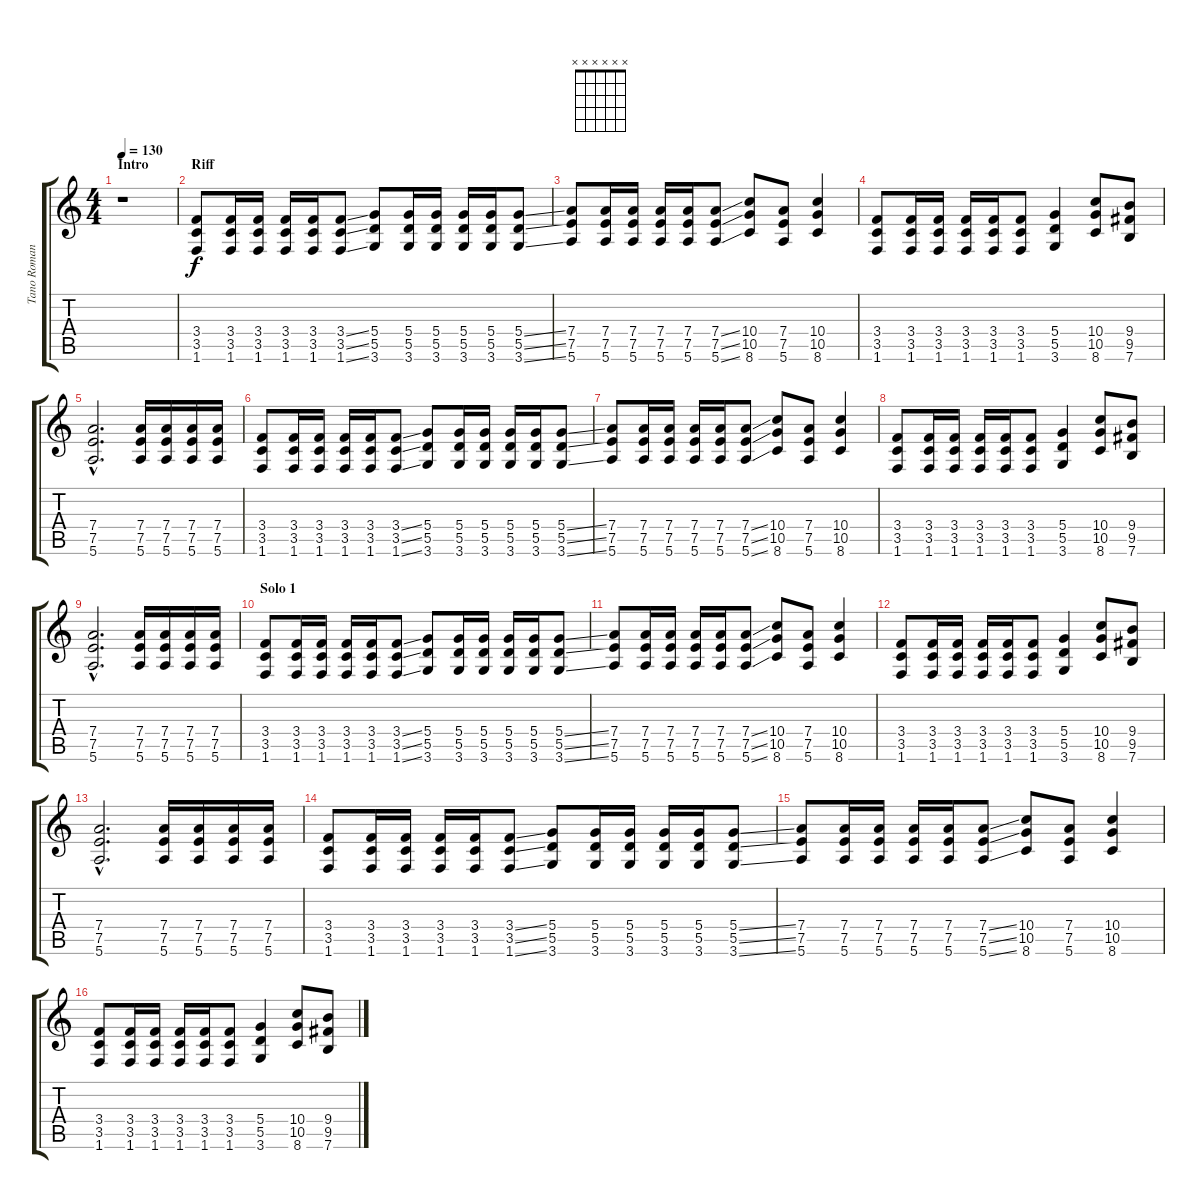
\track ("Tano Romano (base)" "Tano Roman") {instrument overdrivenguitar}
\staff {score tabs}
\tuning (E4 B3 G3 D3 A2 E2) {hide}
\chord ("" x x x x x x) {firstfret 0}
\ts (4 4)
\section ("" "Intro")
\tempo 130
\clef g2
\ks c
r.1{ch "" dy f instrument overdrivenguitar} |
\section ("" "Riff")
(3.4 3.5 1.6).8 (3.4 3.5 1.6).16 (3.4 3.5 1.6).16 (3.4 3.5 1.6).16 (3.4 3.5 1.6).16 (3.4{ss} 3.5{ss} 1.6{ss}).8 (5.4 5.5 3.6).8 (5.4 5.5 3.6).16 (5.4 5.5 3.6).16 (5.4 5.5 3.6).16 (5.4 5.5 3.6).16 (5.4{ss} 5.5{ss} 3.6{ss}).8 |
(7.4 7.5 5.6).8 (7.4 7.5 5.6).16 (7.4 7.5 5.6).16 (7.4 7.5 5.6).16 (7.4 7.5 5.6).16 (7.4{ss} 7.5{ss} 5.6{ss}).8 (10.4 10.5 8.6).8 (7.4 7.5 5.6).8 (10.4 10.5 8.6).4 |
(3.4 3.5 1.6).8 (3.4 3.5 1.6).16 (3.4 3.5 1.6).16 (3.4 3.5 1.6).16 (3.4 3.5 1.6).16 (3.4 3.5 1.6).8 (5.4 5.5 3.6).4 (10.4 10.5 8.6).8 (9.4 9.5 7.6).8 |
(7.4{hac} 7.5{hac} 5.6{hac}).2{d} (7.4 7.5 5.6).16 (7.4 7.5 5.6).16 (7.4 7.5 5.6).16 (7.4 7.5 5.6).16 |
(3.4 3.5 1.6).8 (3.4 3.5 1.6).16 (3.4 3.5 1.6).16 (3.4 3.5 1.6).16 (3.4 3.5 1.6).16 (3.4{ss} 3.5{ss} 1.6{ss}).8 (5.4 5.5 3.6).8 (5.4 5.5 3.6).16 (5.4 5.5 3.6).16 (5.4 5.5 3.6).16 (5.4 5.5 3.6).16 (5.4{ss} 5.5{ss} 3.6{ss}).8 |
(7.4 7.5 5.6).8 (7.4 7.5 5.6).16 (7.4 7.5 5.6).16 (7.4 7.5 5.6).16 (7.4 7.5 5.6).16 (7.4{ss} 7.5{ss} 5.6{ss}).8 (10.4 10.5 8.6).8 (7.4 7.5 5.6).8 (10.4 10.5 8.6).4 |
(3.4 3.5 1.6).8 (3.4 3.5 1.6).16 (3.4 3.5 1.6).16 (3.4 3.5 1.6).16 (3.4 3.5 1.6).16 (3.4 3.5 1.6).8 (5.4 5.5 3.6).4 (10.4 10.5 8.6).8 (9.4 9.5 7.6).8 |
(7.4{hac} 7.5{hac} 5.6{hac}).2{d} (7.4 7.5 5.6).16 (7.4 7.5 5.6).16 (7.4 7.5 5.6).16 (7.4 7.5 5.6).16 |
\section ("" "Solo 1")
(3.4 3.5 1.6).8 (3.4 3.5 1.6).16 (3.4 3.5 1.6).16 (3.4 3.5 1.6).16 (3.4 3.5 1.6).16 (3.4{ss} 3.5{ss} 1.6{ss}).8 (5.4 5.5 3.6).8 (5.4 5.5 3.6).16 (5.4 5.5 3.6).16 (5.4 5.5 3.6).16 (5.4 5.5 3.6).16 (5.4{ss} 5.5{ss} 3.6{ss}).8 |
(7.4 7.5 5.6).8 (7.4 7.5 5.6).16 (7.4 7.5 5.6).16 (7.4 7.5 5.6).16 (7.4 7.5 5.6).16 (7.4{ss} 7.5{ss} 5.6{ss}).8 (10.4 10.5 8.6).8 (7.4 7.5 5.6).8 (10.4 10.5 8.6).4 |
(3.4 3.5 1.6).8 (3.4 3.5 1.6).16 (3.4 3.5 1.6).16 (3.4 3.5 1.6).16 (3.4 3.5 1.6).16 (3.4 3.5 1.6).8 (5.4 5.5 3.6).4 (10.4 10.5 8.6).8 (9.4 9.5 7.6).8 |
(7.4{hac} 7.5{hac} 5.6{hac}).2{d} (7.4 7.5 5.6).16 (7.4 7.5 5.6).16 (7.4 7.5 5.6).16 (7.4 7.5 5.6).16 |
(3.4 3.5 1.6).8 (3.4 3.5 1.6).16 (3.4 3.5 1.6).16 (3.4 3.5 1.6).16 (3.4 3.5 1.6).16 (3.4{ss} 3.5{ss} 1.6{ss}).8 (5.4 5.5 3.6).8 (5.4 5.5 3.6).16 (5.4 5.5 3.6).16 (5.4 5.5 3.6).16 (5.4 5.5 3.6).16 (5.4{ss} 5.5{ss} 3.6{ss}).8 |
(7.4 7.5 5.6).8 (7.4 7.5 5.6).16 (7.4 7.5 5.6).16 (7.4 7.5 5.6).16 (7.4 7.5 5.6).16 (7.4{ss} 7.5{ss} 5.6{ss}).8 (10.4 10.5 8.6).8 (7.4 7.5 5.6).8 (10.4 10.5 8.6).4 |
(3.4 3.5 1.6).8 (3.4 3.5 1.6).16 (3.4 3.5 1.6).16 (3.4 3.5 1.6).16 (3.4 3.5 1.6).16 (3.4 3.5 1.6).8 (5.4 5.5 3.6).4 (10.4 10.5 8.6).8 (9.4 9.5 7.6).8
